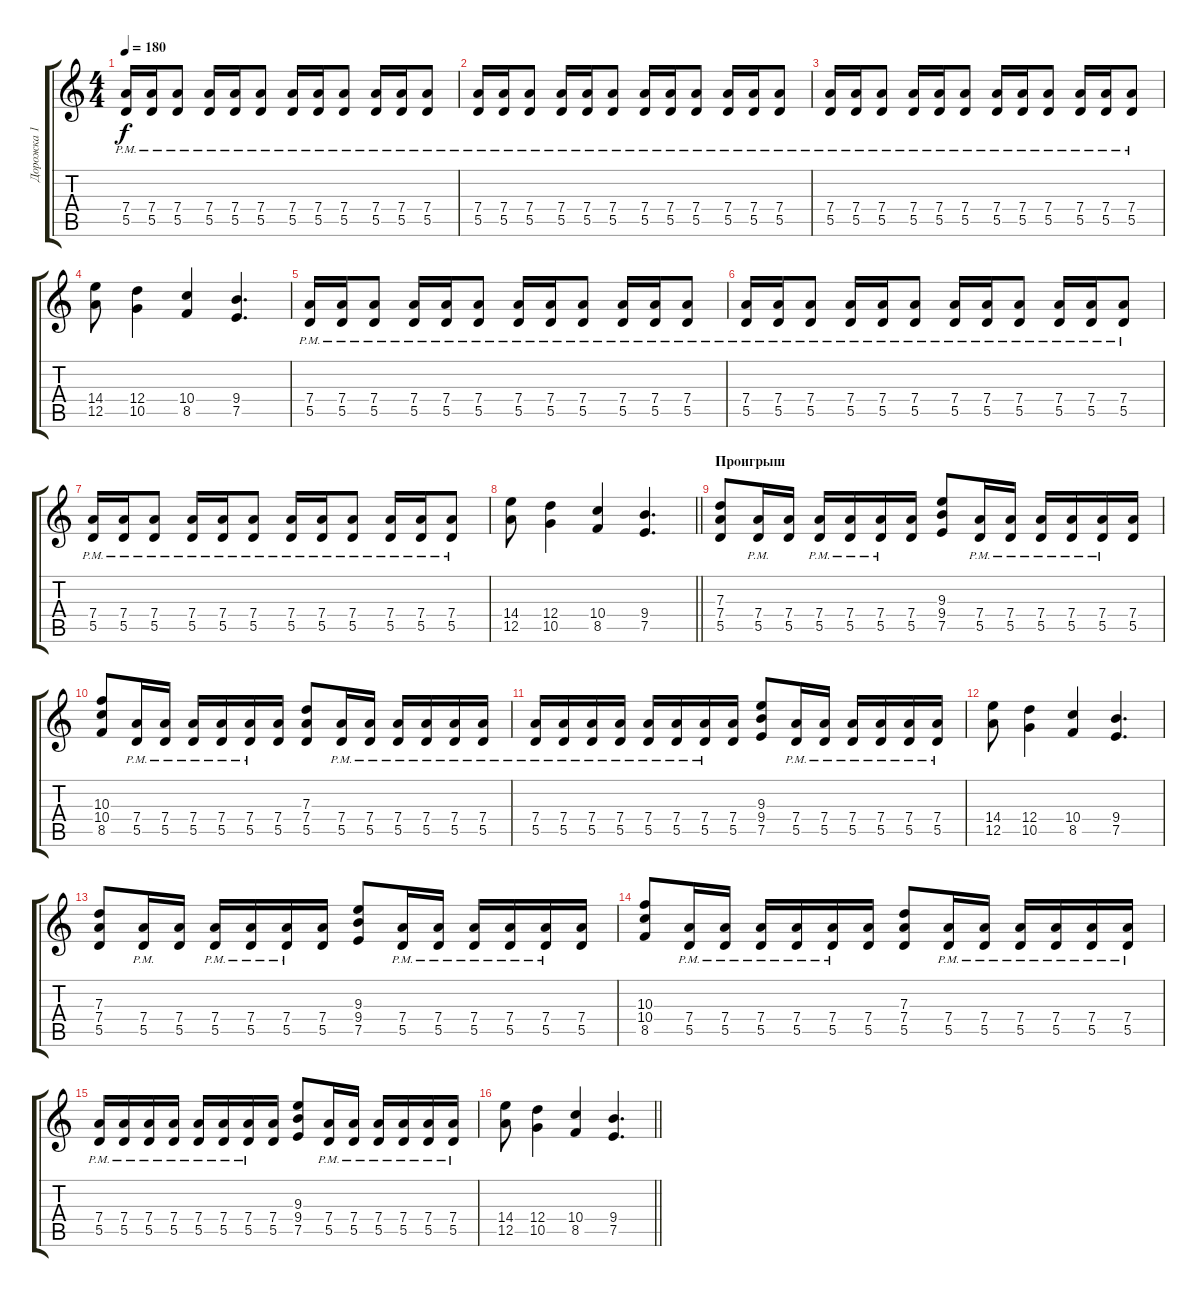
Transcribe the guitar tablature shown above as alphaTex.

\track ("Дорожка 1" "Дорожка 1") {instrument distortionguitar}
\staff {score tabs}
\tuning (E4 B3 G3 D3 A2 E2) {hide}
\ts (4 4)
\tempo 180
\clef g2
\ks c
(7.4{pm} 5.5{pm}).16{dy f} (7.4{pm} 5.5{pm}).16 (7.4{pm} 5.5{pm}).8 (7.4{pm} 5.5{pm}).16 (7.4{pm} 5.5{pm}).16 (7.4{pm} 5.5{pm}).8 (7.4{pm} 5.5{pm}).16 (7.4{pm} 5.5{pm}).16 (7.4{pm} 5.5{pm}).8 (7.4{pm} 5.5{pm}).16 (7.4{pm} 5.5{pm}).16 (7.4{pm} 5.5{pm}).8 |
(7.4{pm} 5.5{pm}).16 (7.4{pm} 5.5{pm}).16 (7.4{pm} 5.5{pm}).8 (7.4{pm} 5.5{pm}).16 (7.4{pm} 5.5{pm}).16 (7.4{pm} 5.5{pm}).8 (7.4{pm} 5.5{pm}).16 (7.4{pm} 5.5{pm}).16 (7.4{pm} 5.5{pm}).8 (7.4{pm} 5.5{pm}).16 (7.4{pm} 5.5{pm}).16 (7.4{pm} 5.5{pm}).8 |
(7.4{pm} 5.5{pm}).16 (7.4{pm} 5.5{pm}).16 (7.4{pm} 5.5{pm}).8 (7.4{pm} 5.5{pm}).16 (7.4{pm} 5.5{pm}).16 (7.4{pm} 5.5{pm}).8 (7.4{pm} 5.5{pm}).16 (7.4{pm} 5.5{pm}).16 (7.4{pm} 5.5{pm}).8 (7.4{pm} 5.5{pm}).16 (7.4{pm} 5.5{pm}).16 (7.4{pm} 5.5{pm}).8 |
(14.4 12.5).8 (12.4 10.5).4 (10.4 8.5).4 (9.4 7.5).4{d} |
(7.4{pm} 5.5{pm}).16 (7.4{pm} 5.5{pm}).16 (7.4{pm} 5.5{pm}).8 (7.4{pm} 5.5{pm}).16 (7.4{pm} 5.5{pm}).16 (7.4{pm} 5.5{pm}).8 (7.4{pm} 5.5{pm}).16 (7.4{pm} 5.5{pm}).16 (7.4{pm} 5.5{pm}).8 (7.4{pm} 5.5{pm}).16 (7.4{pm} 5.5{pm}).16 (7.4{pm} 5.5{pm}).8 |
(7.4{pm} 5.5{pm}).16 (7.4{pm} 5.5{pm}).16 (7.4{pm} 5.5{pm}).8 (7.4{pm} 5.5{pm}).16 (7.4{pm} 5.5{pm}).16 (7.4{pm} 5.5{pm}).8 (7.4{pm} 5.5{pm}).16 (7.4{pm} 5.5{pm}).16 (7.4{pm} 5.5{pm}).8 (7.4{pm} 5.5{pm}).16 (7.4{pm} 5.5{pm}).16 (7.4{pm} 5.5{pm}).8 |
(7.4{pm} 5.5{pm}).16 (7.4{pm} 5.5{pm}).16 (7.4{pm} 5.5{pm}).8 (7.4{pm} 5.5{pm}).16 (7.4{pm} 5.5{pm}).16 (7.4{pm} 5.5{pm}).8 (7.4{pm} 5.5{pm}).16 (7.4{pm} 5.5{pm}).16 (7.4{pm} 5.5{pm}).8 (7.4{pm} 5.5{pm}).16 (7.4{pm} 5.5{pm}).16 (7.4{pm} 5.5{pm}).8 |
\barLineRight lightlight
(14.4 12.5).8 (12.4 10.5).4 (10.4 8.5).4 (9.4 7.5).4{d} |
\section ("" "Проигрыш")
(7.3 7.4 5.5).8 (7.4{pm} 5.5{pm}).16 (7.4 5.5).16 (7.4{pm} 5.5{pm}).16 (7.4{pm} 5.5{pm}).16 (7.4{pm} 5.5{pm}).16 (7.4 5.5).16 (9.3 9.4 7.5).8 (7.4{pm} 5.5{pm}).16 (7.4{pm} 5.5{pm}).16 (7.4{pm} 5.5{pm}).16 (7.4{pm} 5.5{pm}).16 (7.4{pm} 5.5{pm}).16 (7.4 5.5).16 |
(10.3 10.4 8.5).8 (7.4{pm} 5.5{pm}).16 (7.4{pm} 5.5{pm}).16 (7.4{pm} 5.5{pm}).16 (7.4{pm} 5.5{pm}).16 (7.4{pm} 5.5{pm}).16 (7.4 5.5).16 (7.3 7.4 5.5).8 (7.4{pm} 5.5{pm}).16 (7.4{pm} 5.5{pm}).16 (7.4{pm} 5.5{pm}).16 (7.4{pm} 5.5{pm}).16 (7.4{pm} 5.5{pm}).16 (7.4{pm} 5.5{pm}).16 |
(7.4{pm} 5.5{pm}).16 (7.4{pm} 5.5{pm}).16 (7.4{pm} 5.5{pm}).16 (7.4{pm} 5.5{pm}).16 (7.4{pm} 5.5{pm}).16 (7.4{pm} 5.5{pm}).16 (7.4{pm} 5.5{pm}).16 (7.4 5.5).16 (9.3 9.4 7.5).8 (7.4{pm} 5.5{pm}).16 (7.4{pm} 5.5{pm}).16 (7.4{pm} 5.5{pm}).16 (7.4{pm} 5.5{pm}).16 (7.4{pm} 5.5{pm}).16 (7.4{pm} 5.5{pm}).16 |
(14.4 12.5).8 (12.4 10.5).4 (10.4 8.5).4 (9.4 7.5).4{d} |
(7.3 7.4 5.5).8 (7.4{pm} 5.5{pm}).16 (7.4 5.5).16 (7.4{pm} 5.5{pm}).16 (7.4{pm} 5.5{pm}).16 (7.4{pm} 5.5{pm}).16 (7.4 5.5).16 (9.3 9.4 7.5).8 (7.4{pm} 5.5{pm}).16 (7.4{pm} 5.5{pm}).16 (7.4{pm} 5.5{pm}).16 (7.4{pm} 5.5{pm}).16 (7.4{pm} 5.5{pm}).16 (7.4 5.5).16 |
(10.3 10.4 8.5).8 (7.4{pm} 5.5{pm}).16 (7.4{pm} 5.5{pm}).16 (7.4{pm} 5.5{pm}).16 (7.4{pm} 5.5{pm}).16 (7.4{pm} 5.5{pm}).16 (7.4 5.5).16 (7.3 7.4 5.5).8 (7.4{pm} 5.5{pm}).16 (7.4{pm} 5.5{pm}).16 (7.4{pm} 5.5{pm}).16 (7.4{pm} 5.5{pm}).16 (7.4{pm} 5.5{pm}).16 (7.4{pm} 5.5{pm}).16 |
(7.4{pm} 5.5{pm}).16 (7.4{pm} 5.5{pm}).16 (7.4{pm} 5.5{pm}).16 (7.4{pm} 5.5{pm}).16 (7.4{pm} 5.5{pm}).16 (7.4{pm} 5.5{pm}).16 (7.4{pm} 5.5{pm}).16 (7.4 5.5).16 (9.3 9.4 7.5).8 (7.4{pm} 5.5{pm}).16 (7.4{pm} 5.5{pm}).16 (7.4{pm} 5.5{pm}).16 (7.4{pm} 5.5{pm}).16 (7.4{pm} 5.5{pm}).16 (7.4{pm} 5.5{pm}).16 |
\barLineRight lightlight
(14.4 12.5).8 (12.4 10.5).4 (10.4 8.5).4 (9.4 7.5).4{d}
